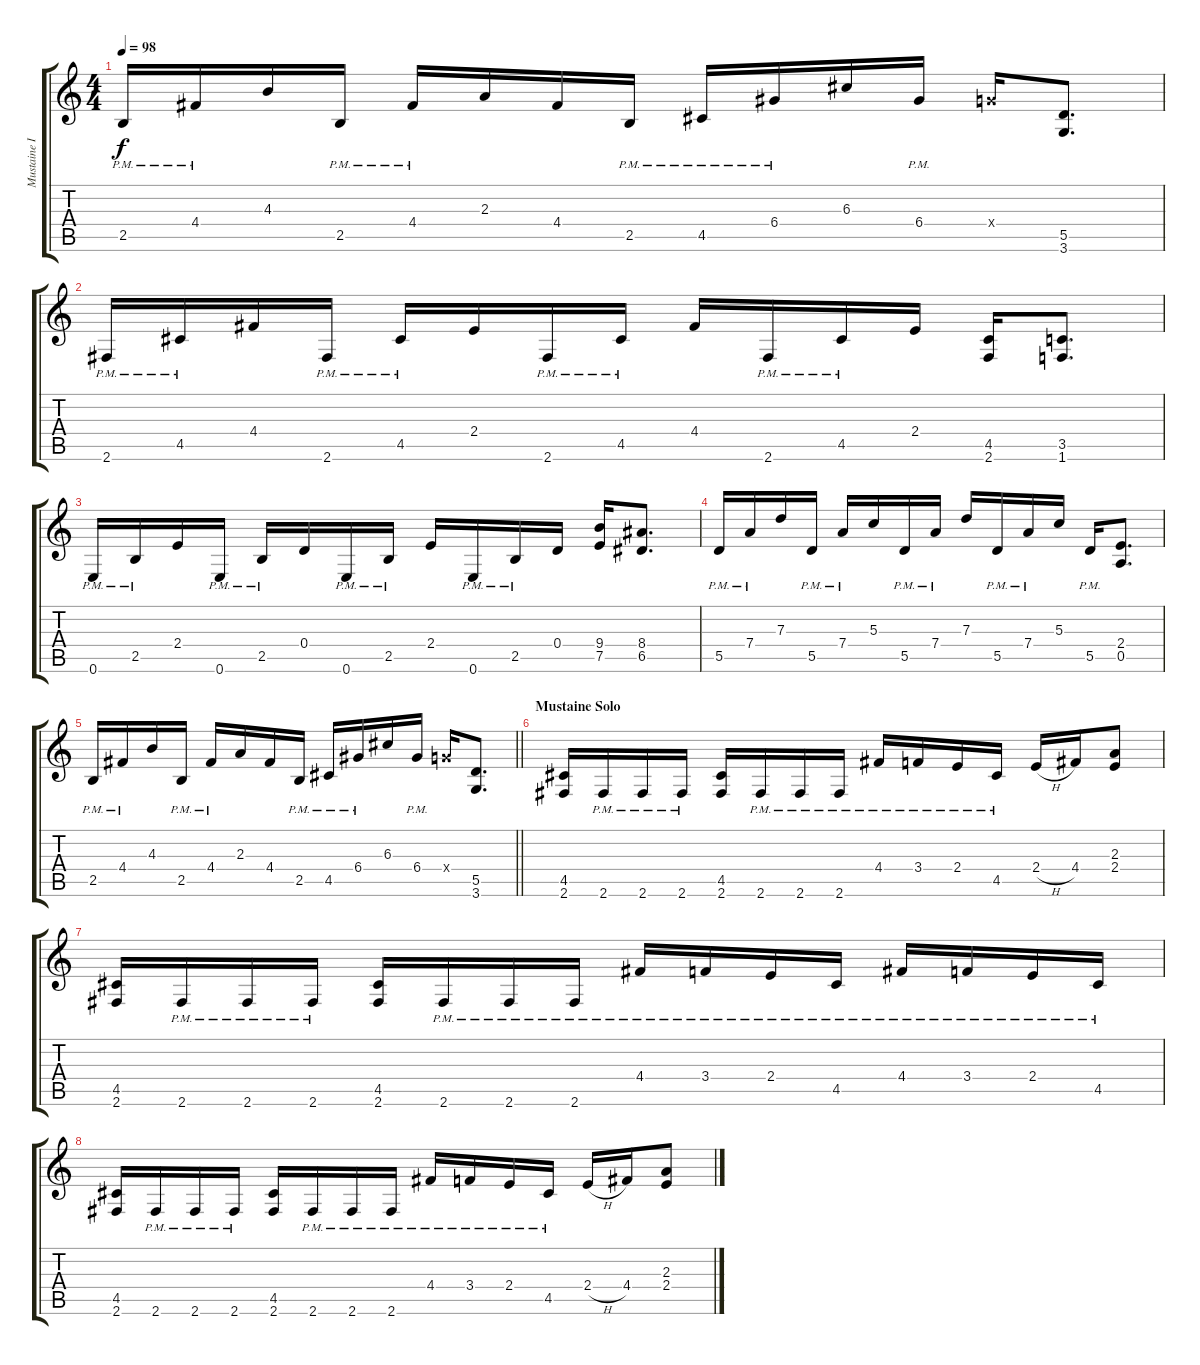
\track ("Mustaine I" "Mustaine I") {instrument overdrivenguitar}
\staff {score tabs}
\tuning (E4 B3 G3 D3 A2 E2) {hide}
\ts (4 4)
\tempo 98
\clef g2
\ks c
2.5{pm}.16{dy f} 4.4{pm}.16 4.3.16 2.5{pm}.16 4.4{pm}.16 2.3.16 4.4.16 2.5{pm}.16 4.5{pm}.16 6.4{pm}.16 6.3.16 6.4{pm}.16 5.4{x}.16 (5.5 3.6).8{d} |
2.6{pm}.16 4.5{pm}.16 4.4.16 2.6{pm}.16 4.5{pm}.16 2.4.16 2.6{pm}.16 4.5{pm}.16 4.4.16 2.6{pm}.16 4.5{pm}.16 2.4.16 (4.5 2.6).16 (3.5 1.6).8{d} |
0.6{pm}.16 2.5{pm}.16 2.4.16 0.6{pm}.16 2.5{pm}.16 0.4.16 0.6{pm}.16 2.5{pm}.16 2.4.16 0.6{pm}.16 2.5{pm}.16 0.4.16 (9.4 7.5).16 (8.4 6.5).8{d} |
5.5{pm}.16 7.4{pm}.16 7.3.16 5.5{pm}.16 7.4{pm}.16 5.3.16 5.5{pm}.16 7.4{pm}.16 7.3.16 5.5{pm}.16 7.4{pm}.16 5.3.16 5.5{pm}.16 (2.4 0.5).8{d} |
\barLineRight lightlight
2.5{pm}.16 4.4{pm}.16 4.3.16 2.5{pm}.16 4.4{pm}.16 2.3.16 4.4.16 2.5{pm}.16 4.5{pm}.16 6.4{pm}.16 6.3.16 6.4{pm}.16 5.4{x}.16 (5.5 3.6).8{d} |
\section ("" "Mustaine Solo")
(4.5 2.6).16 2.6{pm}.16 2.6{pm}.16 2.6{pm}.16 (4.5 2.6).16 2.6{pm}.16 2.6{pm}.16 2.6{pm}.16 4.4{pm}.16 3.4{pm}.16 2.4{pm}.16 4.5{pm}.16 2.4{h}.16 4.4.16 (2.3 2.4).8 |
(4.5 2.6).16 2.6{pm}.16 2.6{pm}.16 2.6{pm}.16 (4.5 2.6).16 2.6{pm}.16 2.6{pm}.16 2.6{pm}.16 4.4{pm}.16 3.4{pm}.16 2.4{pm}.16 4.5{pm}.16 4.4{pm}.16 3.4{pm}.16 2.4{pm}.16 4.5{pm}.16 |
(4.5 2.6).16 2.6{pm}.16 2.6{pm}.16 2.6{pm}.16 (4.5 2.6).16 2.6{pm}.16 2.6{pm}.16 2.6{pm}.16 4.4{pm}.16 3.4{pm}.16 2.4{pm}.16 4.5{pm}.16 2.4{h}.16 4.4.16 (2.3 2.4).8
